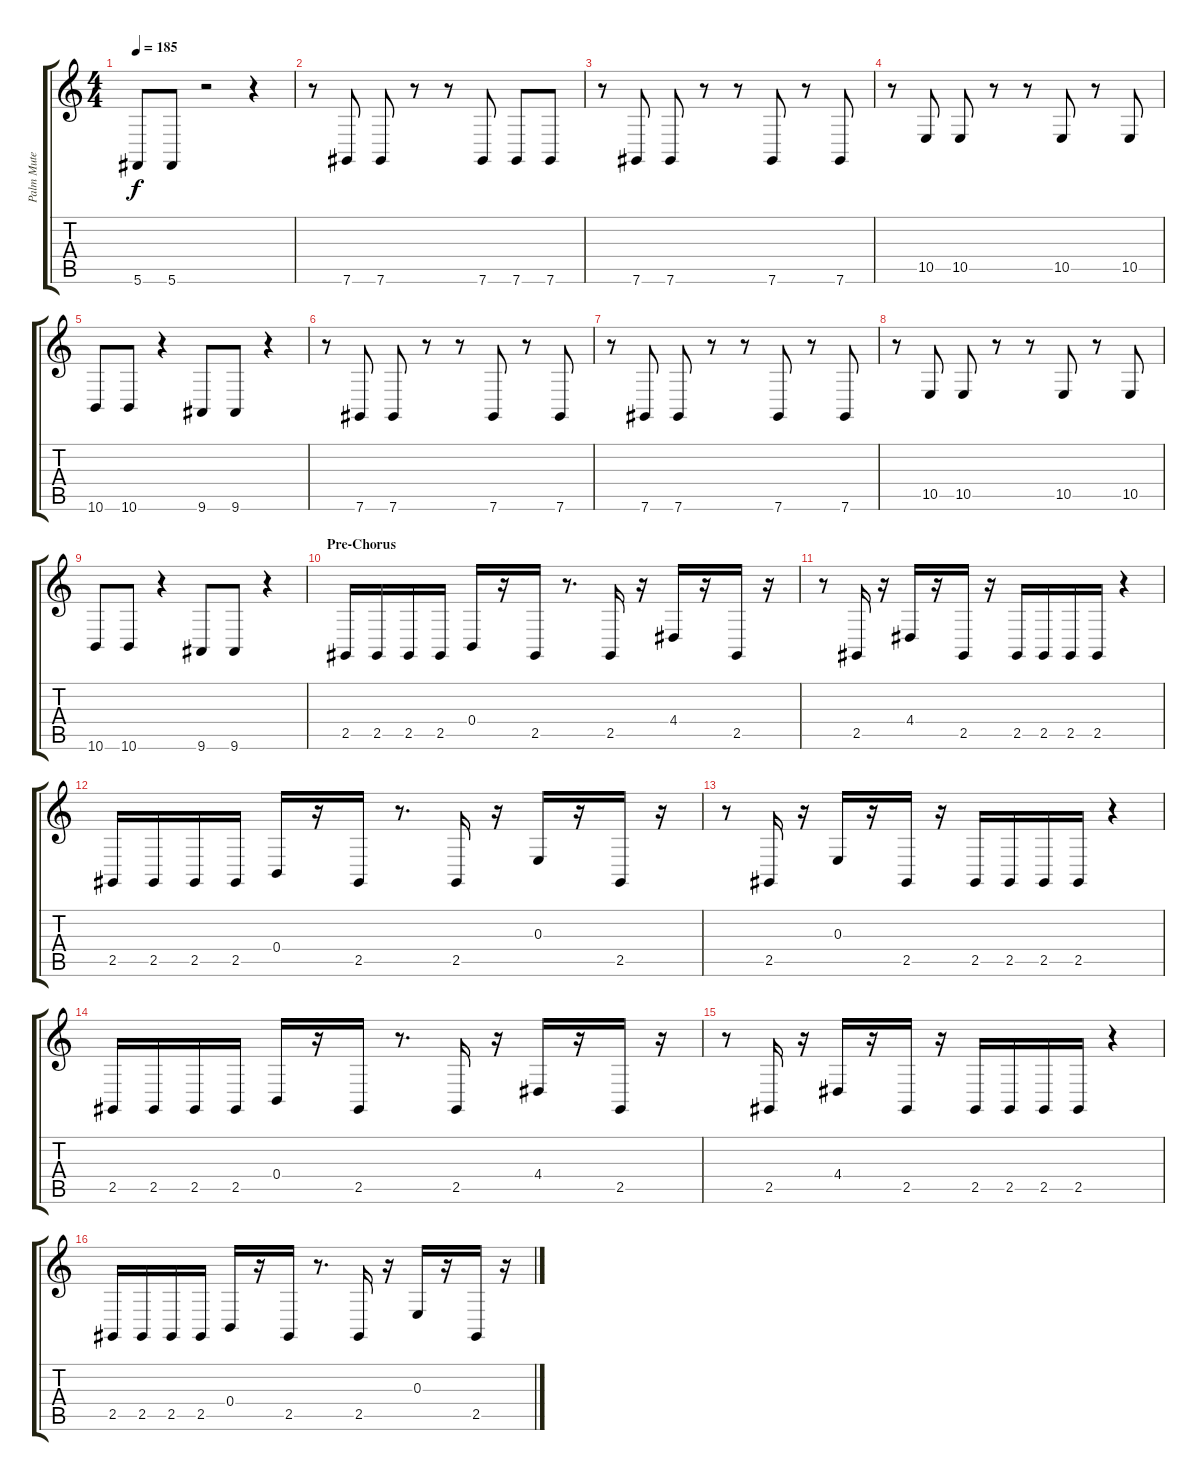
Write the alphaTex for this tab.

\track ("Palm Mute Boosted" "Palm Mute ") {instrument violin}
\staff {score tabs}
\tuning (Db4 Ab3 E3 B2 Gb2 Db2) {hide}
\ts (4 4)
\tempo 185
\clef g2
\ks c
5.6.8{dy f} 5.6.8 r.2 r.4 |
r.8 7.6.8 7.6.8 r.8 r.8 7.6.8 7.6.8 7.6.8 |
r.8 7.6.8 7.6.8 r.8 r.8 7.6.8 r.8 7.6.8 |
r.8 10.5.8 10.5.8 r.8 r.8 10.5.8 r.8 10.5.8 |
10.6.8 10.6.8 r.4 9.6.8 9.6.8 r.4 |
r.8 7.6.8 7.6.8 r.8 r.8 7.6.8 r.8 7.6.8 |
r.8 7.6.8 7.6.8 r.8 r.8 7.6.8 r.8 7.6.8 |
r.8 10.5.8 10.5.8 r.8 r.8 10.5.8 r.8 10.5.8 |
10.6.8 10.6.8 r.4 9.6.8 9.6.8 r.4 |
\section ("" "Pre-Chorus")
2.5.16 2.5.16 2.5.16 2.5.16 0.4.16 r.16 2.5.16 r.8{d} 2.5.16 r.16 4.4.16 r.16 2.5.16 r.16 |
r.8 2.5.16 r.16 4.4.16 r.16 2.5.16 r.16 2.5.16 2.5.16 2.5.16 2.5.16 r.4 |
2.5.16 2.5.16 2.5.16 2.5.16 0.4.16 r.16 2.5.16 r.8{d} 2.5.16 r.16 0.3.16 r.16 2.5.16 r.16 |
r.8 2.5.16 r.16 0.3.16 r.16 2.5.16 r.16 2.5.16 2.5.16 2.5.16 2.5.16 r.4 |
2.5.16 2.5.16 2.5.16 2.5.16 0.4.16 r.16 2.5.16 r.8{d} 2.5.16 r.16 4.4.16 r.16 2.5.16 r.16 |
r.8 2.5.16 r.16 4.4.16 r.16 2.5.16 r.16 2.5.16 2.5.16 2.5.16 2.5.16 r.4 |
2.5.16 2.5.16 2.5.16 2.5.16 0.4.16 r.16 2.5.16 r.8{d} 2.5.16 r.16 0.3.16 r.16 2.5.16 r.16
